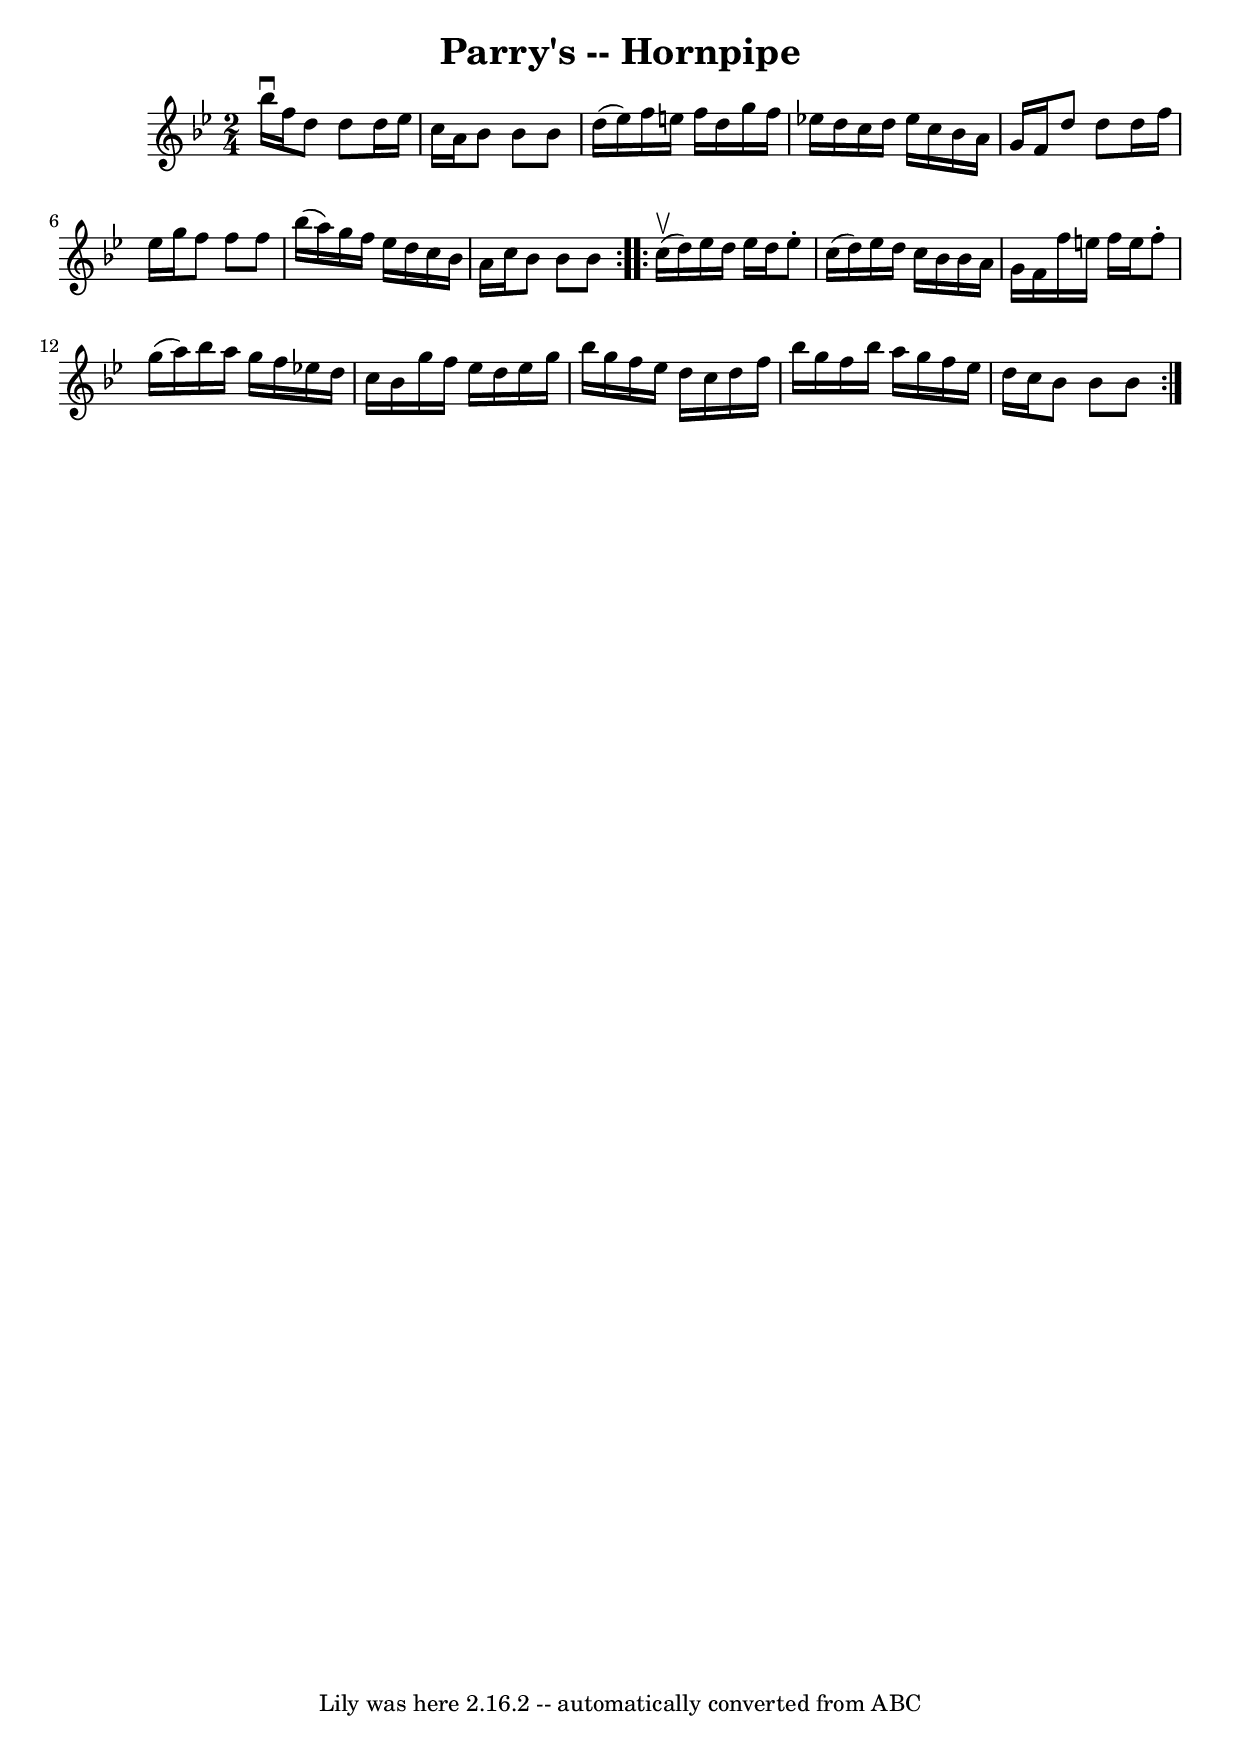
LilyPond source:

\version "2.16.2"
\include "Mammoth.ily"
\header {
  %% book = "Cole's 1000 Fiddle Tunes"
  crossRefNumber = "1"
  footnotes = ""
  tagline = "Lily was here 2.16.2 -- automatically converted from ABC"
  title = "Parry's -- Hornpipe"

}
voicedefault =  {



  \repeat volta 2 {

    \time 2/4 
    \key bes \major bes''16^\downbow f''16  |
    d''8 d''8  
    d''16 ees''16 c''16 a'16  |
    bes'8 bes'8 bes'8    
    d''16 (ees''16) |
    f''16 e''16 f''16 d''16 g''16    
    f''16 ees''!16 d''16  |
    c''16 d''16 ees''16 c''16    
    bes'16 a'16 g'16 f'16  |
    d''8 d''8 d''16 f''16    
    ees''16 g''16  |
    f''8 f''8 f''8 bes''16 (a''16)  |
    g''16 f''16 ees''16 d''16 c''16 bes'16 a'16    
    c''16  |
    bes'8 bes'8 bes'8  
  }     
  \repeat volta 2 {
    c''16 (^\upbow d''16) |
    ees''16 d''16 ees''16 d''16 ees''8-. c''16 (d''16) |
    ees''16 d''16 c''16 bes'16    
    bes'16 a'16 g'16 f'16  |
    f''16 e''16 f''16 e''16    
    f''8-. g''16 (a''16) |
    bes''16 a''16 g''16 f''16    
    ees''!16 d''16 c''16 bes'16  |
    g''16 f''16 ees''16    
    d''16 ees''16 g''16 bes''16 g''16  |
    f''16 ees''16    
    d''16 c''16 d''16 f''16 bes''16 g''16  |
    f''16    
    bes''16 a''16 g''16 f''16 ees''16 d''16 c''16  |
    
    bes'8 bes'8 bes'8  
  }   

}

\score{
  <<

    \context Staff="default"
    {
      \voicedefault 
      
    }

  >>
  \layout {
    
  }
  \midi {
  }

}
